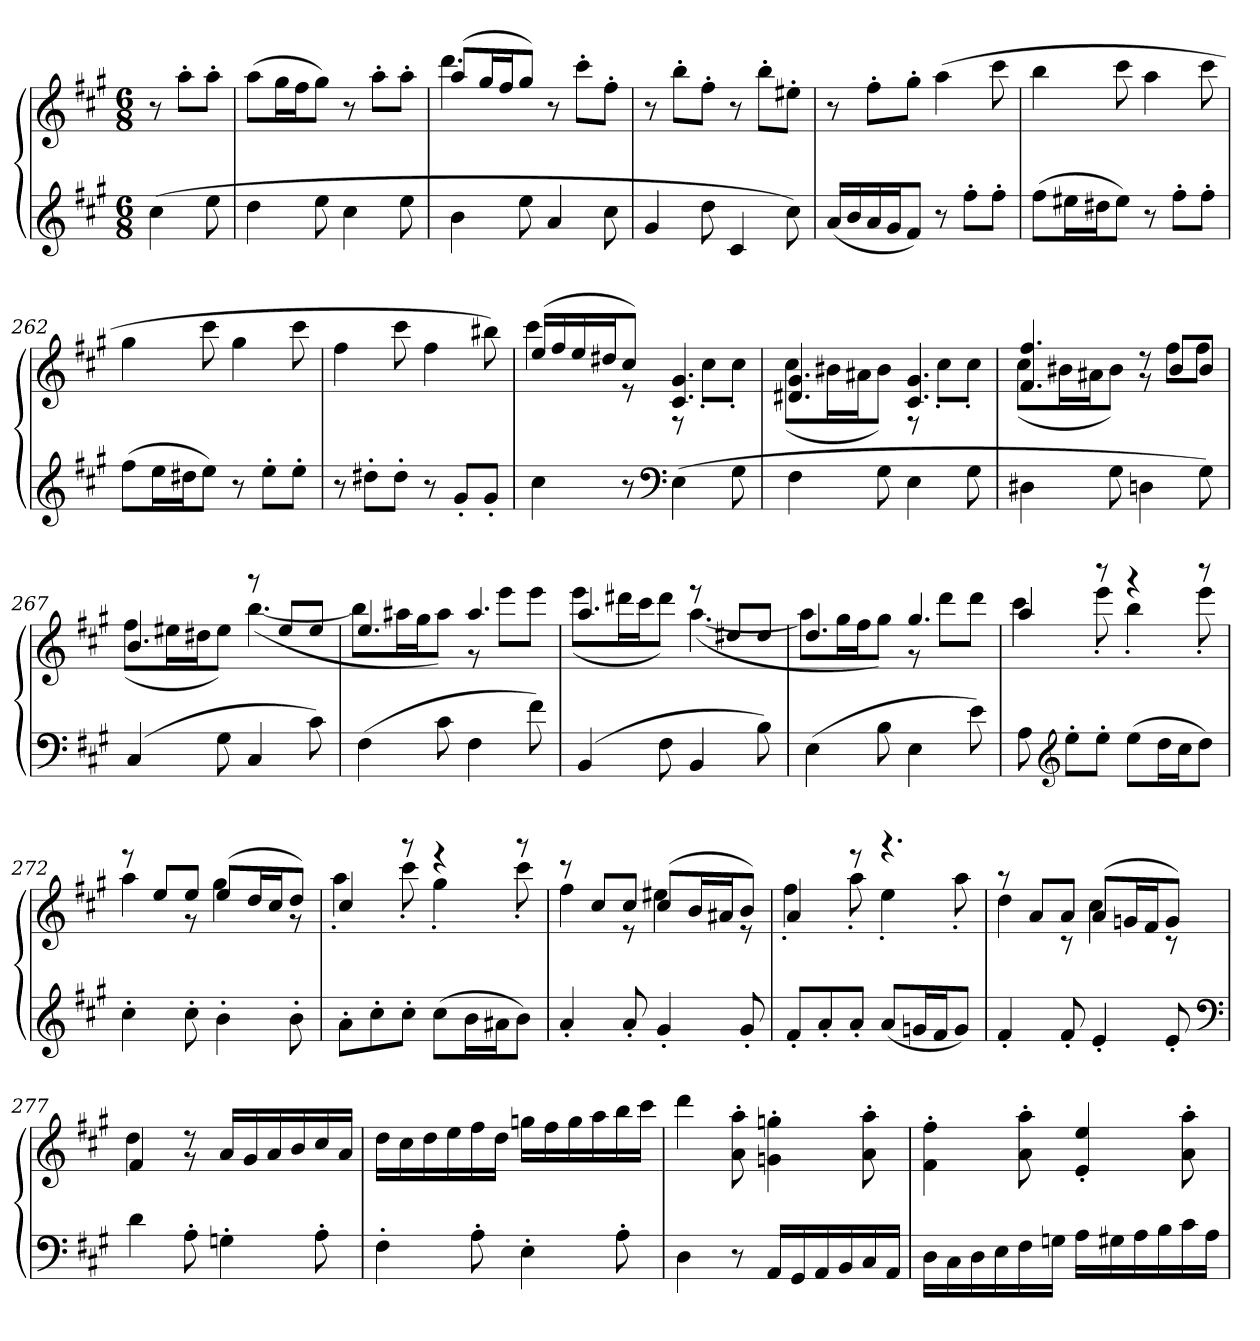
**kern	**kern
*part1	*part1
*staff2	*staff1
*clefG2	*clefG2
*k[f#c#g#]	*k[f#c#g#]
*A:	*A:
*M6/8	*M6/8
=	=
(4cc#	8r
.	8aa'L
8ee	8aa'J
=257	=257
4dd	(8aaL
.	16gg#L
.	16ff#J
8ee	8gg#J)
4cc#	8r
.	8aa'L
8ee	8aa'J
=258	=258
*	*^
4b	(8aaL	4.ddd
.	16gg#L	.
.	16ff#J	.
8ee	8gg#J)	.
4a	8r	4.ryy
.	8ccc#'L	.
8cc#	8ff#'J	.
*	*v	*v
=259	=259
4g#	8r
.	8bb'L
8dd	8ff#'J
4c#	8r
.	8bb'L
8cc#)	8ee#X'J
=260	=260
(16aLL	8r
16b	.
16a	8ff#'L
16g#J	.
8f#J)	8gg#'J
8r	(4aa
8ff#'L	.
8ff#'J	8ccc#
=261	=261
(8ff#L	4bb
16ee#XL	.
16dd#XJ	.
8ee#J)	8ccc#
8r	4aa
8ff#'L	.
8ff#'J	8ccc#
=262	=262
(8ff#L	4gg#
16eeL	.
16dd#XJ	.
8eeJ)	8ccc#
8r	4gg#
8ee'L	.
8ee'J	8ccc#
=263	=263
8r	4ff#
8dd#X'L	.
8dd#'J	8ccc#
8r	4ff#
8g#'L	.
8g#'J	8bb#X)
=264	=264
*	*^
4cc#	(16eeLL	4ccc#
.	16ff#	.
.	16ee	.
.	16dd#XJ	.
8r	8cc#J)	8r
*clefF4	*	*
(4E	4.c# 4.g#	8r
.	.	8cc#'L
8G#	.	8cc#'J
=265	=265	=265
4F#	4.d#X 4.g#	(8cc#L
.	.	16b#XL
.	.	16a#XJ
8G#	.	8b#J)
4E	4.c# 4.g#	8r
.	.	8cc#'L
8G#	.	8cc#'J
=266	=266	=266
4D#X	4.f# 4.ff#	(8cc#L
.	.	16b#XL
.	.	16a#XJ
8G#	.	8b#J)
4Dn	8r	8r
.	8b#L	8ff#L
8G#)	8b#J	8ff#J
=267	=267	=267
(4C#	4.b	(8ff#L
.	.	16ee#XL
.	.	16dd#XJ
8G#	.	8ee#J)
4C#	8r	([4.bb
.	8ee#L	.
8c#)	8ee#J	.
=268	=268	=268
(4F#	4.ee	8bbL]
.	.	16aa#XL
.	.	16gg#J
8c#	.	8aa#J)
4F#	4.aa#	8r
.	.	8eeeL
8f#)	.	8eeeJ
=269	=269	=269
(4BB	4.aa	(8eeeL
.	.	16ddd#XL
.	.	16ccc#J
8F#	.	8ddd#J)
4BB	8r	([4.aa
.	8dd#XL	.
8B)	8dd#J	.
=270	=270	=270
(4E	4.dd	8aaL]
.	.	16gg#L
.	.	16ff#J
8B	.	8gg#J)
4E	4.gg#	8r
.	.	8dddL
8e)	.	8dddJ
=271	=271	=271
8A	4aa	4ccc#
*clefG2	*	*
8ee'L	.	.
8ee'J	8r	8eee'
(8eeL	4r	4bb'
16ddL	.	.
16cc#J	.	.
8ddJ)	8r	8eee'
=272	=272	=272
4cc#'	8r	4aa
.	8eeL	.
8cc#'	8eeJ	8r
4b'	(8eeL	4gg#
.	16ddL	.
.	16cc#J	.
8b'	8ddJ)	8r
=273	=273	=273
8a'L	4cc#	4aa'
8cc#'	.	.
8cc#'J	8r	8ccc#'
(8cc#L	4r	4gg#'
16bL	.	.
16a#XJ	.	.
8bJ)	8r	8ccc#'
=274	=274	=274
4a'	8r	4ff#
.	8cc#L	.
8a'	8cc#J	8r
4g#'	(8cc#L	4ee#X
.	16bL	.
.	16a#XJ	.
8g#'	8bJ)	8r
=275	=275	=275
8f#'L	4a	4ff#'
8a'	.	.
8a'J	8r	8aa'
(8aL	4.r	4ee'
16gnL	.	.
16f#J	.	.
8gJ)	.	8aa'
=276	=276	=276
4f#'	8r	4dd
.	8aL	.
8f#'	8aJ	8r
4e'	(8aL	4cc#
.	16gnL	.
.	16f#J	.
8e'	8gJ)	8r
*clefF4	*	*
=277	=277	=277
4d	4f#	4dd
8A'	8r	8r
4Gn'	16aLL	4.ryy
.	16g#	.
.	16a	.
.	16b	.
8A'	16cc#	.
.	16aJJ	.
*	*v	*v
=278	=278
4F#'	16ddLL
.	16cc#
.	16dd
.	16ee
8A'	16ff#
.	16ddJJ
4E'	16ggnLL
.	16ff#
.	16gg
.	16aa
8A'	16bb
.	16ccc#JJ
=279	=279
4D	4ddd
8r	8a' 8aa'
16AALL	4gn' 4ggn'
16GG#	.
16AA	.
16BB	.
16C#	8a' 8aa'
16AAJJ	.
=280	=280
16DLL	4f#' 4ff#'
16C#	.
16D	.
16E	.
16F#	8a' 8aa'
16GnJJ	.
16ALL	4e' 4ee'
16G#X	.
16A	.
16B	.
16c#	8a' 8aa'
16AJJ	.
=	=
*-	*-
